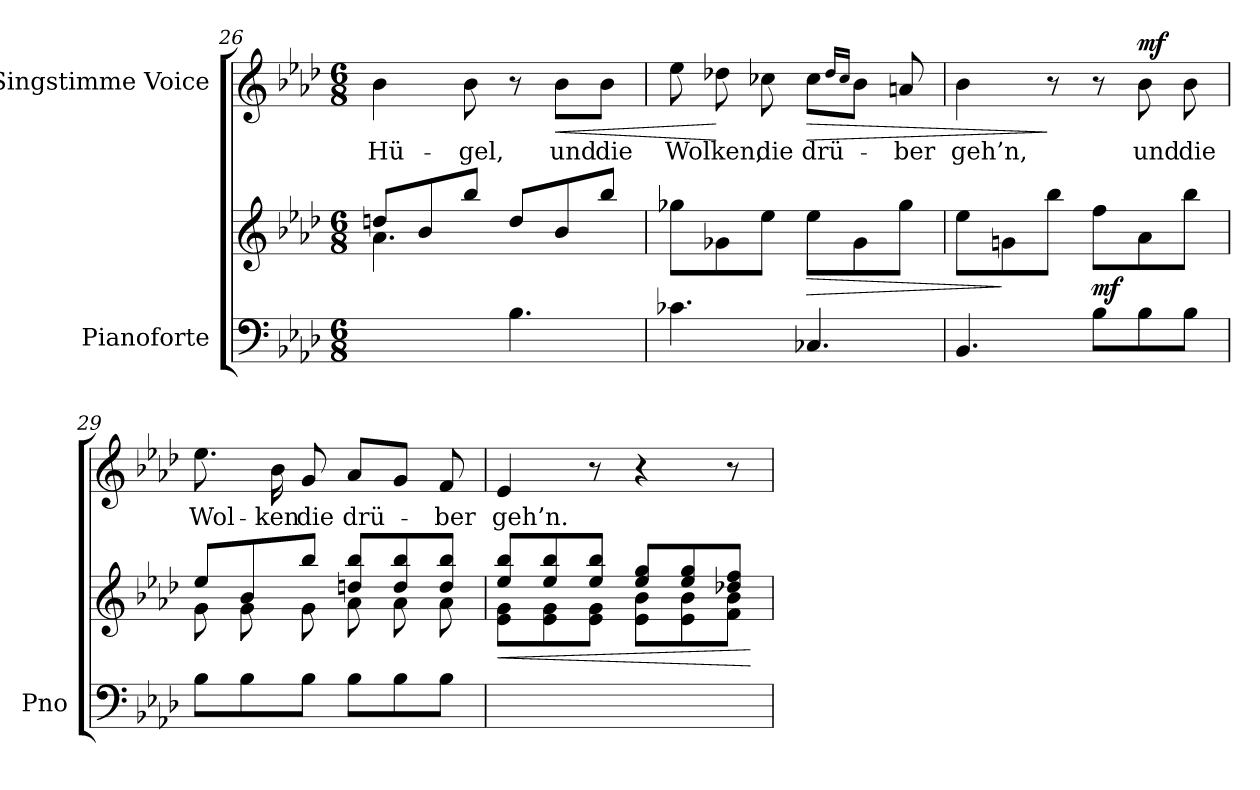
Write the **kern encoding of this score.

**kern	**kern	**dynam	**kern	**text	**dynam
*part2	*part2	*part2	*part1	*part1	*part1
*staff3	*staff2	*staff2/3	*staff1	*staff1	*staff1
*I"Pianoforte	*	*	*I"Singstimme Voice	*	*
*I'Pno	*	*	*	*	*
*clefF4	*clefG2	*	*clefG2	*	*
*k[b-e-a-d-]	*k[b-e-a-d-]	*	*k[b-e-a-d-]	*	*
*M6/8	*M6/8	*	*M6/8	*	*
=26	=26	=26	=26	=26	=26
*	*^	*	*	*	*
4.ryy	8ddn/L	4.a-\	.	4b-\	Hü-	.
.	8b-/	.	.	.	.	.
.	8bb-/J	.	.	8b-\	-gel,	.
4.B-\	8dd/L	4.ryy	.	8r	.	.
!	!	!	!	!	!	!LO:HP:b
.	8b-/	.	.	8b-\L	und	<
.	8bb-/J	.	.	8b-\J	die	.
*	*v	*v	*	*	*	*
=27	=27	=27	=27	=27	=27
4.c-X\	8gg-X\L	.	8ee-\	Wolken,	.
.	8g-X\	.	8dd-X\	.	[
.	8ee-\J	.	8cc-X\	die	.
!	!	!LO:HP:b	!	!	!LO:HP:b
4.C-X/	8ee-\L	>	8cc-\L	drü-	>
.	.	.	16qdd-/LL	.	.
.	.	.	16qcc-/JJ	.	.
.	8g-\	.	8b-\J	.	.
.	8gg-\J	.	8an/	-ber	.
=28	=28	=28	=28	=28	=28
4.BB-/	8ee-\L	.	4b-\	geh’n,	.
.	8gn\	]	.	.	.
.	8bb-\J	.	8r	.	]
!	!	!LO:DY:a=2	!	!	!
8B-\L	8ff\L	mf	8r	.	.
!	!	!	!	!	!LO:DY:a
8B-\	8a-\	.	8b-\	und	mf
8B-\J	8bb-\J	.	8b-\	die	.
=29	=29	=29	=29	=29	=29
*	*^	*	*	*	*
8B-\L	8ee-/L	8g\	.	8.ee-\	Wol-	.
8B-\	8b-/	8g\	.	.	.	.
.	.	.	.	16b-\	-ken	.
8B-\J	8bb-/J	8g\	.	8g/	die	.
8B-\L	8ddn/ 8bb-/L	8a-\	.	8a-/L	drü-	.
8B-\	8dd/ 8bb-/	8a-\	.	8g/J	.	.
8B-\J	8dd/ 8bb-/J	8a-\	.	8f/	-ber	.
=30	=30	=30	=30	=30	=30	=30
!	!	!	!LO:HP:b	!	!	!
2.ryy	8ee-/ 8bb-/L	8e-\ 8g\L	<	4e-/	geh’n.	.
.	8ee-/ 8bb-/	8e-\ 8g\	.	.	.	.
.	8ee-/ 8bb-/J	8e-\ 8g\J	.	8r	.	.
.	8ee-/ 8gg/L	8e-\ 8b-\L	.	4r	.	.
.	8ee-/ 8gg/	8e-\ 8b-\	.	.	.	.
.	8dd-X/ 8ff/J	8f\ 8b-\J	.	8r	.	.
*	*v	*v	*	*	*	*
.	.	[	.	.	.
=	=	=	=	=	=
*-	*-	*-	*-	*-	*-
